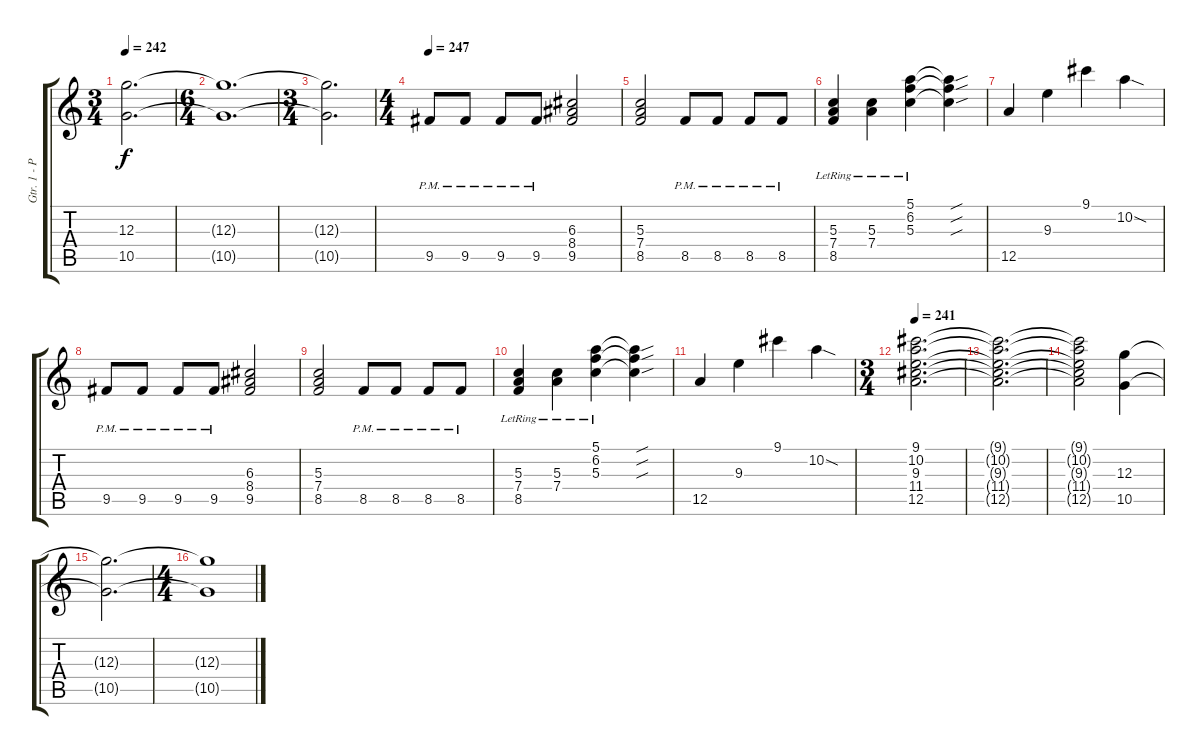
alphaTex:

\track ("Gtr. 1 - Paul" "Gtr. 1 - P") {instrument distortionguitar}
\staff {score tabs}
\tuning (E4 B3 G3 D3 A2 E2) {hide}
\ts (3 4)
\tempo 242
\clef g2
\ks c
(12.3{t} 10.5{t}).2{d dy f} |
\ts (6 4)
(12.3{t} 10.5{t}).1{d} |
\ts (3 4)
(12.3{t} 10.5{t}).2{d} |
\ts (4 4)
\tempo 247
9.5{pm}.8 9.5{pm}.8 9.5{pm}.8 9.5{pm}.8 (6.3 8.4 9.5).2 |
(5.3 7.4 8.5).2 8.5{pm}.8 8.5{pm}.8 8.5{pm}.8 8.5{pm}.8 |
(5.3{lr} 7.4{lr} 8.5{lr}).4 (5.3{lr} 7.4{lr}).4 (5.1{lr} 6.2{lr} 5.3{lr}).4 (5.1{sou t} 6.2{sou t} 5.3{sou t}).4 |
12.5.4 9.3.4 9.1.4 10.2{sod}.4 |
9.5{pm}.8 9.5{pm}.8 9.5{pm}.8 9.5{pm}.8 (6.3 8.4 9.5).2 |
(5.3 7.4 8.5).2 8.5{pm}.8 8.5{pm}.8 8.5{pm}.8 8.5{pm}.8 |
(5.3{lr} 7.4{lr} 8.5{lr}).4 (5.3{lr} 7.4{lr}).4 (5.1{lr} 6.2{lr} 5.3{lr}).4 (5.1{sou t} 6.2{sou t} 5.3{sou t}).4 |
12.5.4 9.3.4 9.1.4 10.2{sod}.4 |
\ts (3 4)
\tempo 241
(9.1 10.2 9.3 11.4 12.5).2{d} |
(9.1{t} 10.2{t} 9.3{t} 11.4{t} 12.5{t}).2{d} |
(9.1{t} 10.2{t} 9.3{t} 11.4{t} 12.5{t}).2 (12.3 10.5).4 |
(12.3{t} 10.5{t}).2{d} |
\ts (4 4)
(12.3{t} 10.5{t}).1
